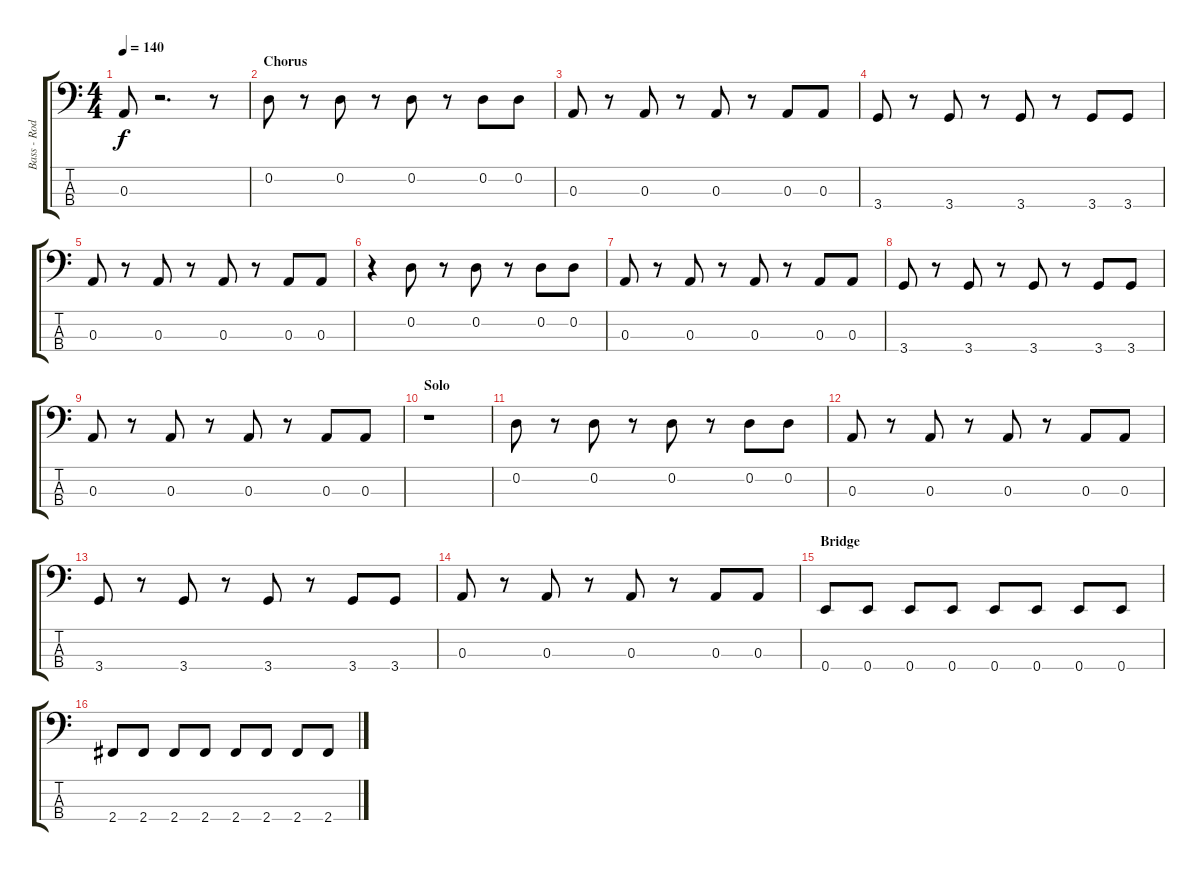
\track ("Bass - Rod" "Bass - Rod") {instrument electricbasspick}
\staff {score tabs}
\tuning (G2 D2 A1 E1) {hide}
\ts (4 4)
\tempo 140
\clef f4
\ks c
0.3.8{dy f} r.2{d} r.8 |
\section ("" "Chorus")
0.2.8 r.8 0.2.8 r.8 0.2.8 r.8 0.2.8 0.2.8 |
0.3.8 r.8 0.3.8 r.8 0.3.8 r.8 0.3.8 0.3.8 |
3.4.8 r.8 3.4.8 r.8 3.4.8 r.8 3.4.8 3.4.8 |
0.3.8 r.8 0.3.8 r.8 0.3.8 r.8 0.3.8 0.3.8 |
r.4 0.2.8 r.8 0.2.8 r.8 0.2.8 0.2.8 |
0.3.8 r.8 0.3.8 r.8 0.3.8 r.8 0.3.8 0.3.8 |
3.4.8 r.8 3.4.8 r.8 3.4.8 r.8 3.4.8 3.4.8 |
0.3.8 r.8 0.3.8 r.8 0.3.8 r.8 0.3.8 0.3.8 |
\section ("" "Solo")
r.1 |
0.2.8 r.8 0.2.8 r.8 0.2.8 r.8 0.2.8 0.2.8 |
0.3.8 r.8 0.3.8 r.8 0.3.8 r.8 0.3.8 0.3.8 |
3.4.8 r.8 3.4.8 r.8 3.4.8 r.8 3.4.8 3.4.8 |
0.3.8 r.8 0.3.8 r.8 0.3.8 r.8 0.3.8 0.3.8 |
\section ("" "Bridge")
0.4.8 0.4.8 0.4.8 0.4.8 0.4.8 0.4.8 0.4.8 0.4.8 |
2.4.8 2.4.8 2.4.8 2.4.8 2.4.8 2.4.8 2.4.8 2.4.8
